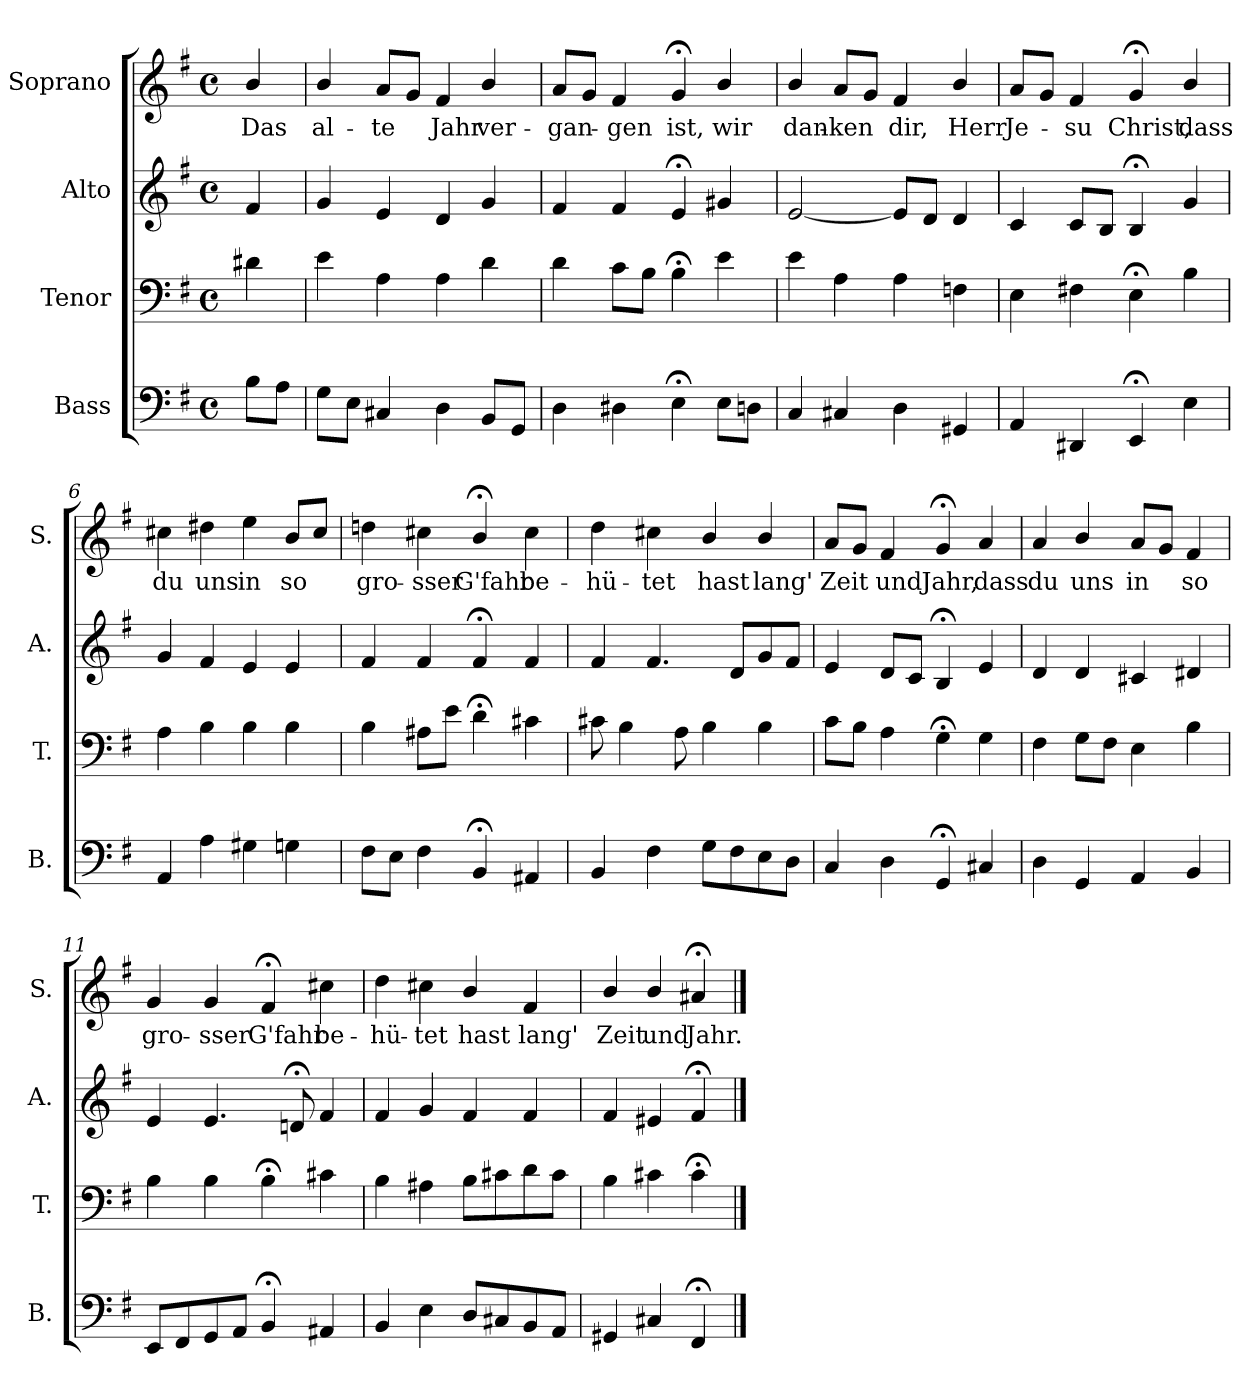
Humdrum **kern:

**kern	**kern	**kern	**kern	**text
*part4	*part3	*part2	*part1	*part1
*staff4	*staff3	*staff2	*staff1	*staff1
*I"Bass	*I"Tenor	*I"Alto	*I"Soprano	*
*I'B.	*I'T.	*I'A.	*I'S.	*
*clefF4	*clefF4	*clefG2	*clefG2	*
*k[f#]	*k[f#]	*k[f#]	*k[f#]	*
*G:	*G:	*G:	*e:	*
*M4/4	*M4/4	*M4/4	*M4/4	*
*met(c)	*met(c)	*met(c)	*met(c)	*
=1	=1	=1	=1	=1
!	!	!	!	!LO:LY:b
8B\L	4d#X\	4f#/	4b/	Das
8A\J	.	.	.	.
=2	=2	=2	=2	=2
!	!	!	!	!LO:LY:b
8G\L	4e\	4g/	4b/	al-
8E\J	.	.	.	.
!	!	!	!	!LO:LY:b
4C#X/	4A\	4e/	8a/L	-te
.	.	.	8g/J	.
!	!	!	!	!LO:LY:b
4D\	4A\	4d/	4f#/	Jahr
!	!	!	!	!LO:LY:b
8BB/L	4d\	4g/	4b/	ver-
8GG/J	.	.	.	.
=3	=3	=3	=3	=3
!	!	!	!	!LO:LY:b
4D\	4d\	4f#/	8a/L	-gan-
.	.	.	8g/J	.
!	!	!	!	!LO:LY:b
4D#X\	8c\L	4f#/	4f#/	-gen
.	8B\J	.	.	.
!	!	!	!	!LO:LY:b
4E;<\	4B;<\	4e;</	4g;</	ist,
!	!	!	!	!LO:LY:b
8E\L	4e\	4g#X/	4b/	wir
8Dn\J	.	.	.	.
=4	=4	=4	=4	=4
!	!	!	!	!LO:LY:b
4C/	4e\	[2e/	4b/	dan-
!	!	!	!	!LO:LY:b
4C#X/	4A\	.	8a/L	-ken
.	.	.	8g/J	.
!	!	!	!	!LO:LY:b
4D\	4A\	8e/L]	4f#/	dir,
.	.	8d/J	.	.
!	!	!	!	!LO:LY:b
4GG#X/	4Fn\	4d/	4b/	Herr
=5	=5	=5	=5	=5
!	!	!	!	!LO:LY:b
4AA/	4E\	4c/	8a/L	Je-
.	.	.	8g/J	.
!	!	!	!	!LO:LY:b
4DD#X/	4F#X\	8c/L	4f#/	-su
.	.	8B/J	.	.
!	!	!	!	!LO:LY:b
4EE;</	4E;<\	4B;</	4g;</	Christ,
!	!	!	!	!LO:LY:b
4E\	4B\	4g/	4b/	dass
!!LO:LB:g=z
=6	=6	=6	=6	=6
!	!	!	!	!LO:LY:b
4AA/	4A\	4g/	4cc#X\	du
!	!	!	!	!LO:LY:b
4A\	4B\	4f#/	4dd#X\	uns
!	!	!	!	!LO:LY:b
4G#X\	4B\	4e/	4ee\	in
!	!	!	!	!LO:LY:b
4Gn\	4B\	4e/	8b/L	so
.	.	.	8cc#/J	.
=7	=7	=7	=7	=7
!	!	!	!	!LO:LY:b
8F#\L	4B\	4f#/	4ddn\	gro-
8E\J	.	.	.	.
!	!	!	!	!LO:LY:b
4F#\	8A#X\L	4f#/	4cc#X\	-sser
.	8e\J	.	.	.
!	!	!	!	!LO:LY:b
4BB;</	4d;<\	4f#;</	4b;</	G'fahr
!	!	!	!	!LO:LY:b
4AA#X/	4c#X\	4f#/	4cc#\	be-
=8	=8	=8	=8	=8
!	!	!	!	!LO:LY:b
4BB/	8c#X\	4f#/	4dd\	-hü-
.	4B\	.	.	.
!	!	!	!	!LO:LY:b
4F#\	.	4.f#/	4cc#X\	-tet
.	8A\	.	.	.
!	!	!	!	!LO:LY:b
8G\L	4B\	.	4b/	hast
8F#\	.	8d/L	.	.
!	!	!	!	!LO:LY:b
8E\	4B\	8g/	4b/	lang'
8D\J	.	8f#/J	.	.
=9	=9	=9	=9	=9
!	!	!	!	!LO:LY:b
4C/	8c\L	4e/	8a/L	Zeit
.	8B\J	.	8g/J	.
!	!	!	!	!LO:LY:b
4D\	4A\	8d/L	4f#/	und
.	.	8c/J	.	.
!	!	!	!	!LO:LY:b
4GG;</	4G;<\	4B;</	4g;</	Jahr,
!	!	!	!	!LO:LY:b
4C#X/	4G\	4e/	4a/	dass
!!LO:PB:g=z
=10	=10	=10	=10	=10
!	!	!	!	!LO:LY:b
4D\	4F#\	4d/	4a/	du
!	!	!	!	!LO:LY:b
4GG/	8G\L	4d/	4b/	uns
.	8F#\J	.	.	.
!	!	!	!	!LO:LY:b
4AA/	4E\	4c#X/	8a/L	in
.	.	.	8g/J	.
!	!	!	!	!LO:LY:b
4BB/	4B\	4d#X/	4f#/	so
=11	=11	=11	=11	=11
!	!	!	!	!LO:LY:b
8EE/L	4B\	4e/	4g/	gro-
8FF#/	.	.	.	.
!	!	!	!	!LO:LY:b
8GG/	4B\	4.e/	4g/	-sser
8AA/J	.	.	.	.
!	!	!	!	!LO:LY:b
4BB;</	4B;<\	.	4f#;</	G'fahr
.	.	8dn;</	.	.
!	!	!	!	!LO:LY:b
4AA#X/	4c#X\	4f#/	4cc#X\	be-
=12	=12	=12	=12	=12
!	!	!	!	!LO:LY:b
4BB/	4B\	4f#/	4dd\	-hü-
!	!	!	!	!LO:LY:b
4E\	4A#X\	4g/	4cc#X\	-tet
!	!	!	!	!LO:LY:b
8D/L	8B\L	4f#/	4b/	hast
8C#X/	8c#X\	.	.	.
!	!	!	!	!LO:LY:b
8BB/	8d\	4f#/	4f#/	lang'
8AA/J	8c#\J	.	.	.
=13	=13	=13	=13	=13
!	!	!	!	!LO:LY:b
4GG#X/	4B\	4f#/	4b/	Zeit
!	!	!	!	!LO:LY:b
4C#X/	4c#X\	4e#X/	4b/	und
!	!	!	!	!LO:LY:b
4FF#;</	4c#;<\	4f#;</	4a#X;</	Jahr.
==	==	==	==	==
*-	*-	*-	*-	*-
